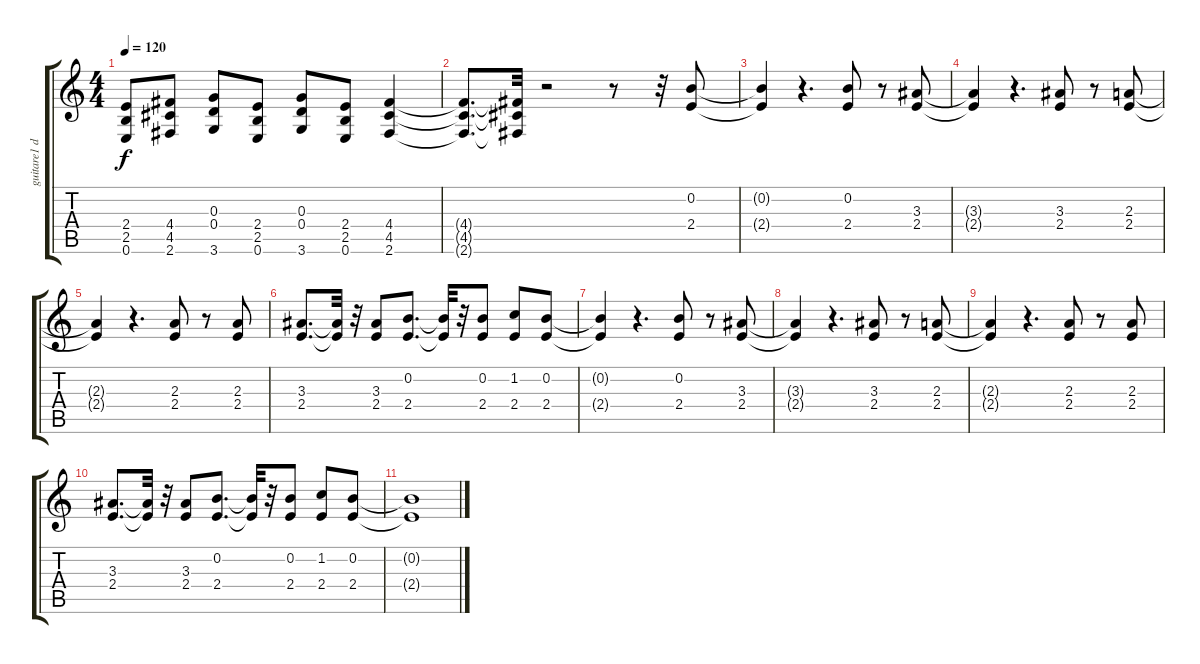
\track ("guitare1 disto" "guitare1 d") {instrument distortionguitar}
\staff {score tabs}
\tuning (E4 B3 G3 D3 A2 E2) {hide}
\ts (4 4)
\tempo 120
\clef g2
\ks c
(2.4{t} 2.5{t} 0.6{t}).8{dy f} (4.4 4.5 2.6).8 (0.3 0.4 3.6).8 (2.4 2.5 0.6).8 (0.3 0.4 3.6).8 (2.4 2.5 0.6).8 (4.4 4.5 2.6).4 |
(4.4{t} 4.5{t} 2.6{t}).8{d} (4.4{t} 4.5{t} 2.6{t}).32 r.2 r.8 r.32 (0.2 2.4).8 |
(0.2{t} 2.4{t}).4 r.4{d} (0.2 2.4).8 r.8 (3.3 2.4).8 |
(3.3{t} 2.4{t}).4 r.4{d} (3.3 2.4).8 r.8 (2.3 2.4).8 |
(2.3{t} 2.4{t}).4 r.4{d} (2.3 2.4).8 r.8 (2.3 2.4).8 |
(3.3 2.4).8{d} (3.3{t} 2.4{t}).32 r.32 (3.3 2.4).8 (0.2 2.4).8{d} (0.2{t} 2.4{t}).32 r.32 (0.2 2.4).8 (1.2 2.4).8 (0.2 2.4).8 |
(0.2{t} 2.4{t}).4 r.4{d} (0.2 2.4).8 r.8 (3.3 2.4).8 |
(3.3{t} 2.4{t}).4 r.4{d} (3.3 2.4).8 r.8 (2.3 2.4).8 |
(2.3{t} 2.4{t}).4 r.4{d} (2.3 2.4).8 r.8 (2.3 2.4).8 |
(3.3 2.4).8{d} (3.3{t} 2.4{t}).32 r.32 (3.3 2.4).8 (0.2 2.4).8{d} (0.2{t} 2.4{t}).32 r.32 (0.2 2.4).8 (1.2 2.4).8 (0.2 2.4).8 |
(0.2{t} 2.4{t}).1
